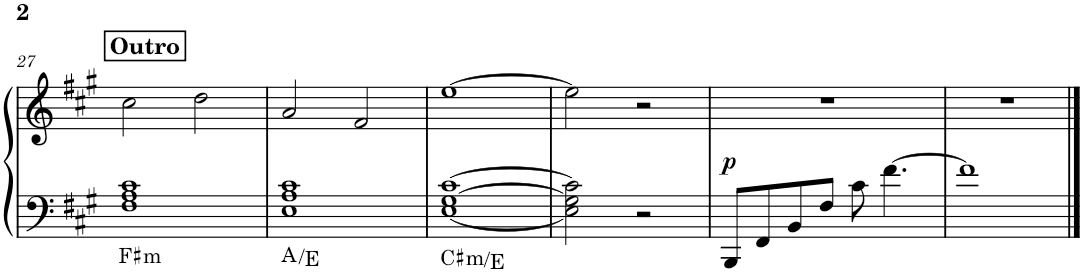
**kern	**kern	**dynam	**harte
*part1	*part1	*part1	*part1
*staff2	*staff1	*staff1/2	*
*I"Piano	*	*	*
*I'Pno.	*	*	*
!!LO:PB:g=z
*clefF4	*clefG2	*	*
*k[f#c#g#]	*k[f#c#g#]	*	*
*M4/4	*M4/4	*	*
!!LO:REH:place=s1:a:B:cj:fs=11:t=Outro
=27	=27	=27	=27
!	!	!	!LO:H:kt=m
1F# 1A 1c#	2cc#\	.	F#:min
.	2dd\	.	.
=28	=28	=28	=28
1E 1A 1c#	2a/	.	A:maj/5
.	2f#/	.	.
=29	=29	=29	=29
!	!	!	!LO:H:kt=m
[1E [1G# [1c#	[1ee	.	C#:min/b3
=30	=30	=30	=30
2E\] 2G#\] 2c#\]	2ee\]	.	.
2r	2r	.	.
=31	=31	=31	=31
!	!	!LO:DY:a=2	!
8BBB/L	1r	p	.
8FF#/	.	.	.
8BB/	.	.	.
8F#/J	.	.	.
8c#\	.	.	.
[4.f#\	.	.	.
=32	=32	=32	=32
1f#]	1r	.	.
==	==	==	==
*-	*-	*-	*-
